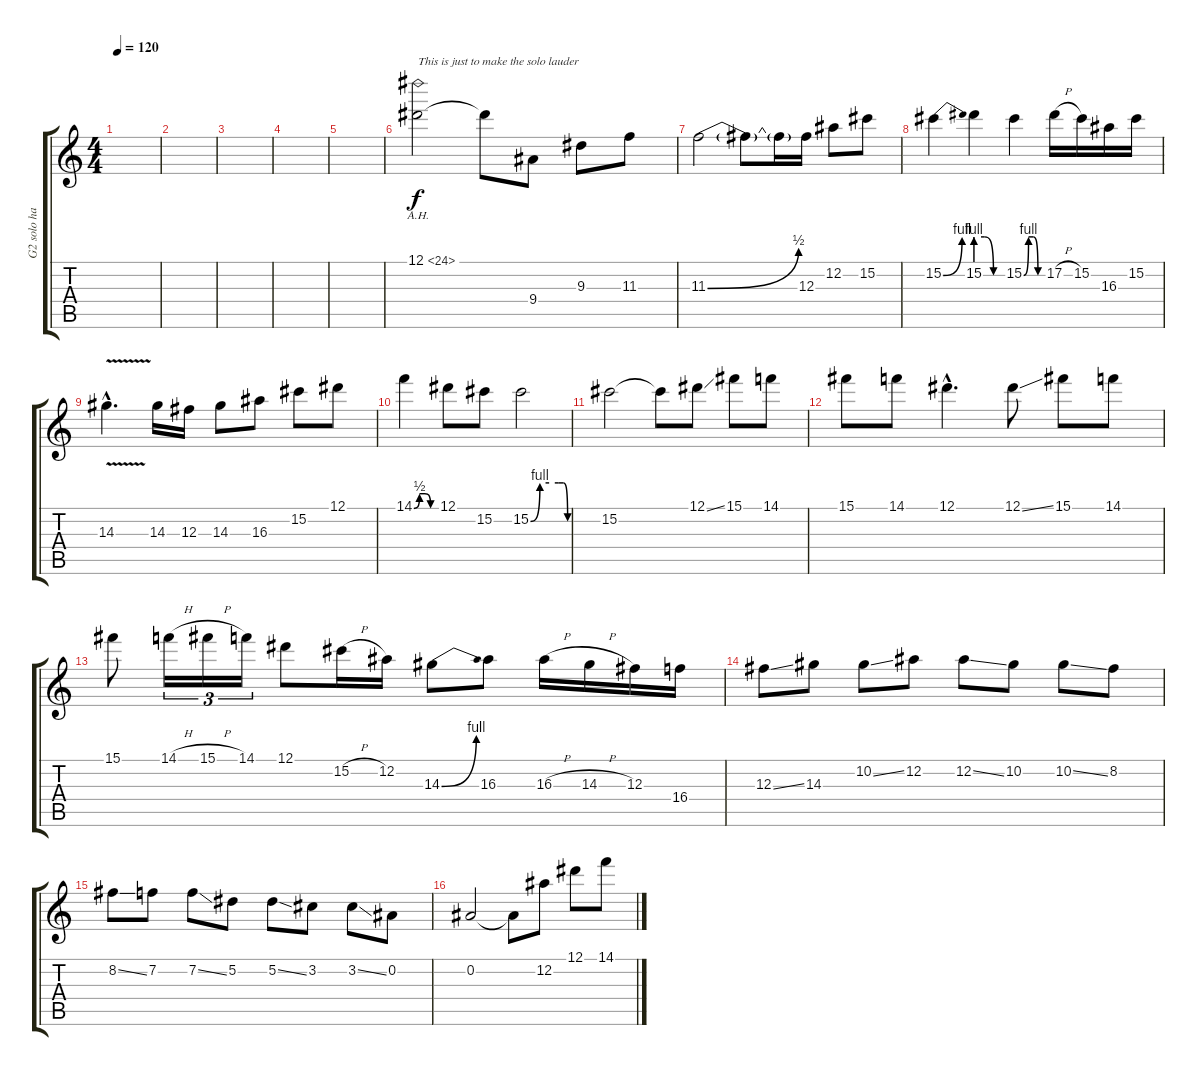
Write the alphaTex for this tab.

\track ("G2 solo harmonics" "G2 solo ha") {instrument distortionguitar}
\staff {score tabs}
\tuning (Eb4 Bb3 Gb3 Db3 Ab2 Eb2) {hide}
\ts (4 4)
\tempo 120
\clef g2
\ks c
|
|
|
|
|
12.1{ah 12}.2{txt "This is just to make the solo lauder"} 12.1{t}.8 9.4.8 9.3.8 11.3.8 |
11.3{be (bend 0 0 60 2)}.2 11.3{t}.8 11.3{t}.16 12.3.16 12.2.8 15.2.8 |
15.2{be (bend 0 0 60 4)}.4 15.2{be (custom 0 4 20 4 40 0 60 0)}.4 15.2{be (custom 0 0 15 4 30 4 45 0 60 0)}.4 17.2{h}.16 15.2.16 16.3.16 15.2.16 |
14.3{v hac}.4{d} 14.3.16 12.3.16 14.3.8 16.3.8 15.2.8 12.1.8 |
14.1{be (custom 0 0 15 2 30 2 45 0 60 0)}.4 12.1.8 15.2.8 15.2{be (custom 0 0 15 4 30 4 45 4 53 4 60 0)}.2 |
15.2.2 15.2{t}.8 12.1{ss}.8 15.1.8 14.1.8 |
15.1.8 14.1.8 12.1{hac}.4{d} 12.1{ss}.8 15.1.8 14.1.8 |
15.1.8 14.1{h}.16{tu (3 2)} 15.1{h}.16{tu (3 2)} 14.1.16{tu (3 2)} 12.1.8 15.2{h}.16 12.2.16 14.3{be (bend 0 0 60 4)}.8 16.3.8 16.3{h}.16 14.3{h}.16 12.3.16 16.4.16 |
12.3{ss}.8 14.3.8 10.2{ss}.8 12.2.8 12.2{ss}.8 10.2.8 10.2{ss}.8 8.2.8 |
8.2{ss}.8 7.2.8 7.2{ss}.8 5.2.8 5.2{ss}.8 3.2.8 3.2{ss}.8 0.2.8 |
0.2.2 0.2{t}.8 12.2.8 12.1.8 14.1.8
